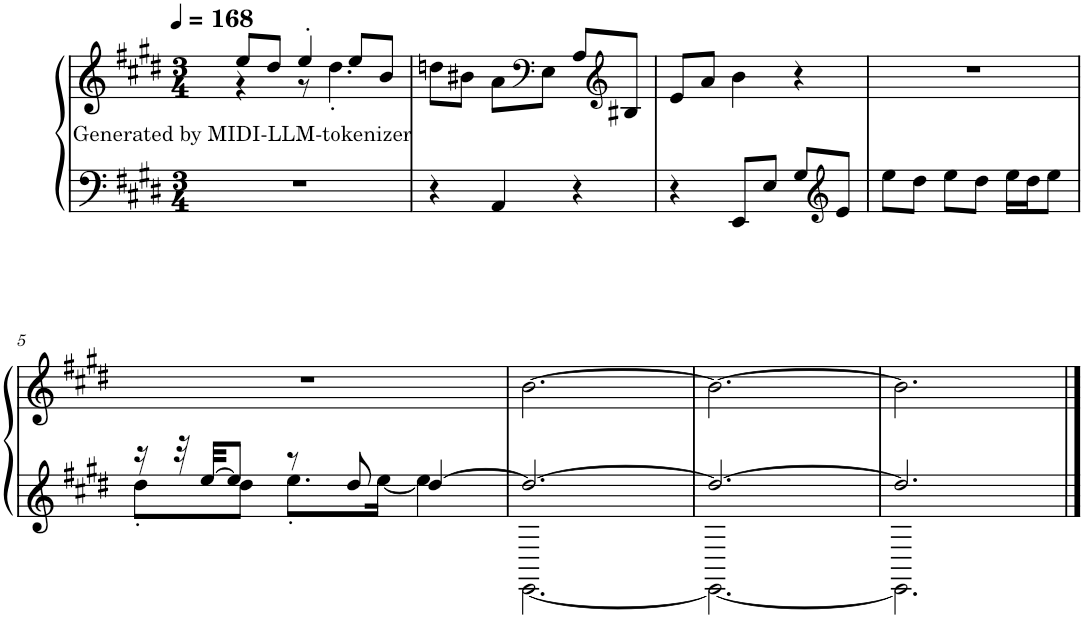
**kern	**kern	**text
*part1	*part1	*part1
*staff2	*staff1	*staff1
*I"Piano	*	*
*I'Pno.	*	*
*clefF4	*clefG2	*
*k[f#c#g#d#]	*k[f#c#g#d#]	*
*M3/4	*M3/4	*
*MM168	*MM168	*
=1	=1	=1
!	!	!LO:LY:b
*	*^	*
2.r	8ee/L	4r	Generated by MIDI-LLM-tokenizer
.	8dd#/J	.	.
.	4ee'/	8r	.
.	.	4.dd#'\	.
.	8ee/L	.	.
.	8b/J	.	.
*	*v	*v	*
=2	=2	=2
4r	8ddn\L	.
.	8b#X\J	.
4AA/	8a\L	.
*	*clefF4	*
.	8E\J	.
4r	8A/L	.
*	*clefG2	*
.	8B#X/J	.
=3	=3	=3
4r	8e/L	.
.	8a/J	.
8EE/L	4b\	.
8E/J	.	.
8G#/L	4r	.
*clefG2	*	*
8e/J	.	.
=4	=4	=4
8ee\L	2.r	.
8dd#\J	.	.
8ee\L	.	.
8dd#\J	.	.
16ee\LL	.	.
16dd#\J	.	.
8ee\J	.	.
!!LO:LB:g=z
=5	=5	=5
*^	*	*
16r	8dd#'\L	2.r	.
32r	.	.	.
[32ee/KKL	.	.	.
8ee/J]	8dd#\J	.	.
8r	8.ee'\L	.	.
8dd#/	.	.	.
.	[16ee\Jk	.	.
[4dd#/	4ee\]	.	.
=6	=6	=6	=6
2.dd#/_	[2.EE\	[2.b\	.
=7	=7	=7	=7
2.dd#/_	2.EE\_	2.b\_	.
=8	=8	=8	=8
2.dd#/]	2.EE\]	2.b\]	.
*v	*v	*	*
==	==	==
*-	*-	*-
